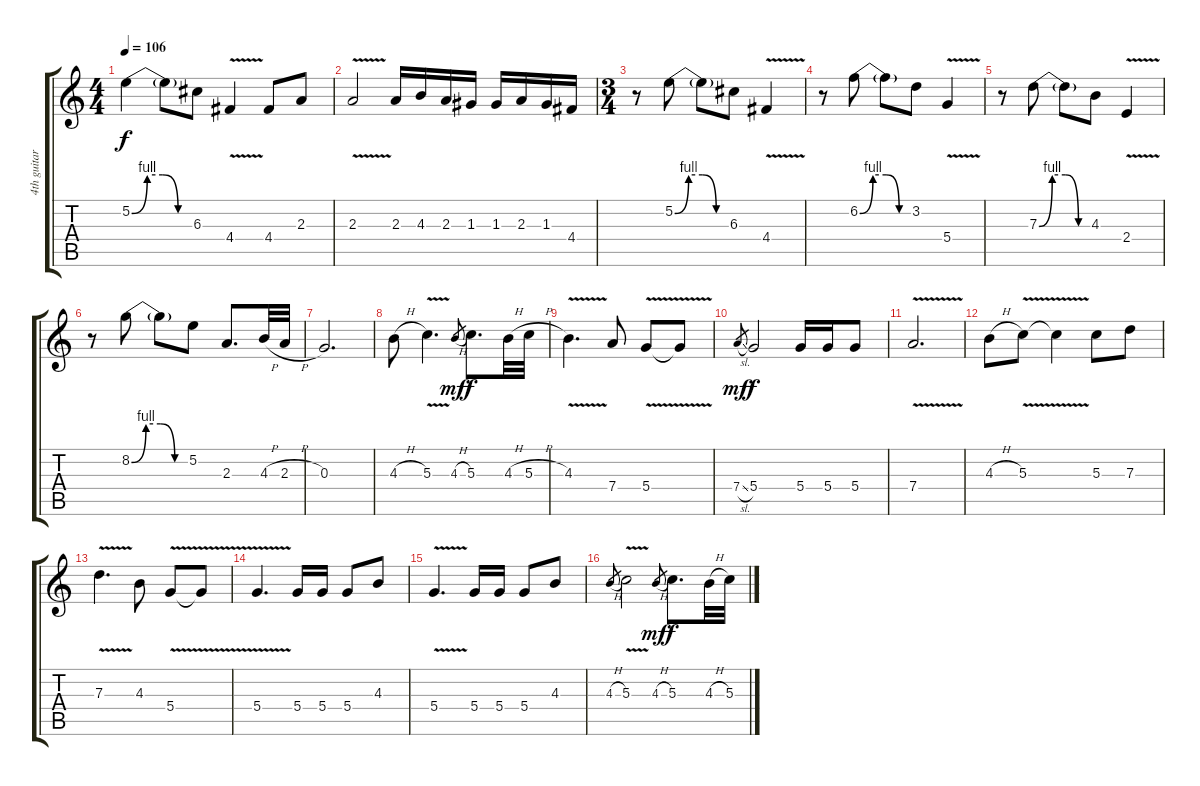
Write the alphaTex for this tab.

\track ("4th guitar" "4th guitar") {instrument distortionguitar}
\staff {score tabs}
\tuning (E4 B3 G3 D3 A2 E2) {hide}
\ts (4 4)
\tempo 106
\clef g2
\ks c
5.2{be (custom 0 0 15 4 30 4 45 0 60 0)}.4{dy f} 5.2{t}.8 6.3.8 4.4{v}.4 4.4.8 2.3.8 |
2.3{v}.2 2.3.16 4.3.16 2.3.16 1.3.16 1.3.16 2.3.16 1.3.16 4.4.16 |
\ts (3 4)
r.8 5.2{be (custom 0 0 15 4 30 4 45 0 60 0)}.8 5.2{t}.8 6.3.8 4.4{v}.4 |
r.8 6.2{be (custom 0 0 15 4 30 4 45 0 60 0)}.8 6.2{t}.8 3.2.8 5.4{v}.4 |
r.8 7.3{be (custom 0 0 15 4 30 4 45 0 60 0)}.8 7.3{t}.8 4.3.8 2.4{v}.4 |
r.8 8.2{be (custom 0 0 15 4 30 4 45 0 60 0)}.8 8.2{t}.8 5.2.8 2.3.8{d} 4.3{h}.32 2.3{h}.32 |
0.3.2{d} |
4.3{h}.8 5.3{v}.4{d} 4.3{h}.8{gr dy mf} 5.3.8{d dy f} 4.3{h}.32 5.3{h}.32 |
4.3{v}.4{d} 7.4.8 5.4{v}.8 5.4{t}.8 |
7.4{sl}.8{gr dy mf} 5.4.2{dy f} 5.4.16 5.4.16 5.4.8 |
7.4{v}.2{d} |
4.3{h}.8 5.3{v}.8 5.3{t}.4 5.3.8 7.3.8 |
7.3{v}.4{d} 4.3.8 5.4{v}.8 5.4{t}.8 |
5.4{v}.4{d} 5.4.16 5.4.16 5.4.8 4.3.8 |
5.4{v}.4{d} 5.4.16 5.4.16 5.4.8 4.3.8 |
4.3{h}.8{gr} 5.3{v}.2 4.3{h}.8{gr dy mf} 5.3.8{d dy f} 4.3{h}.32 5.3{h}.32
